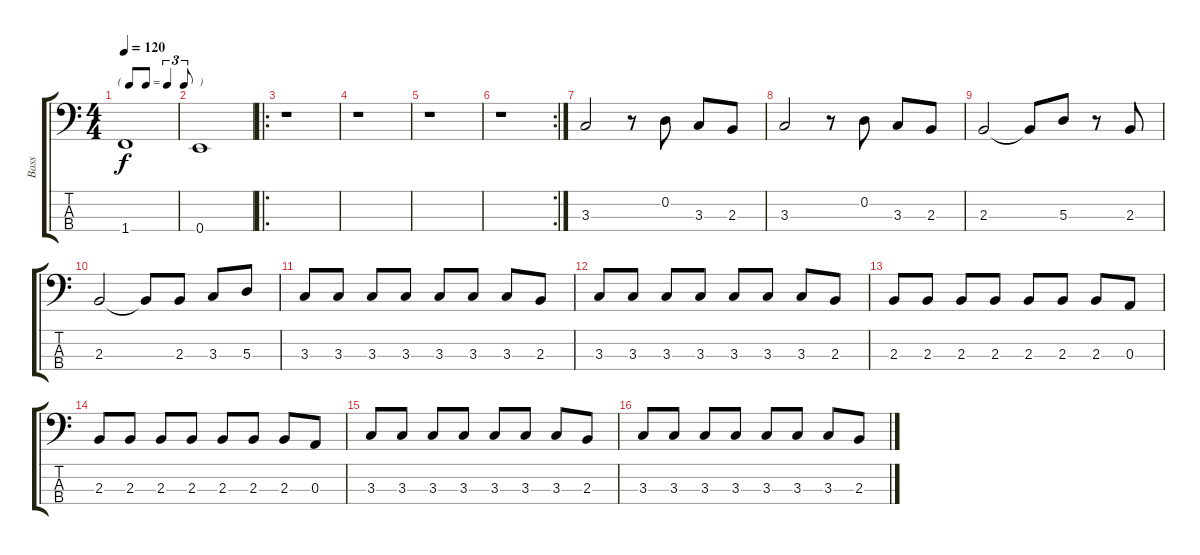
\track ("Bass" "Bass") {instrument electricbassfinger}
\staff {score tabs}
\tuning (G2 D2 A1 E1) {hide}
\ts (4 4)
\tf triplet8th
\tempo 120
\clef f4
\ks c
1.4.1{dy f} |
0.4.1 |
\ro
r.1 |
r.1 |
r.1 |
\rc 2
r.1 |
3.3.2 r.8 0.2.8 3.3.8 2.3.8 |
3.3.2 r.8 0.2.8 3.3.8 2.3.8 |
2.3.2 2.3{t}.8 5.3.8 r.8 2.3.8 |
2.3.2 2.3{t}.8 2.3.8 3.3.8 5.3.8 |
3.3.8 3.3.8 3.3.8 3.3.8 3.3.8 3.3.8 3.3.8 2.3.8 |
3.3.8 3.3.8 3.3.8 3.3.8 3.3.8 3.3.8 3.3.8 2.3.8 |
2.3.8 2.3.8 2.3.8 2.3.8 2.3.8 2.3.8 2.3.8 0.3.8 |
2.3.8 2.3.8 2.3.8 2.3.8 2.3.8 2.3.8 2.3.8 0.3.8 |
3.3.8 3.3.8 3.3.8 3.3.8 3.3.8 3.3.8 3.3.8 2.3.8 |
3.3.8 3.3.8 3.3.8 3.3.8 3.3.8 3.3.8 3.3.8 2.3.8
